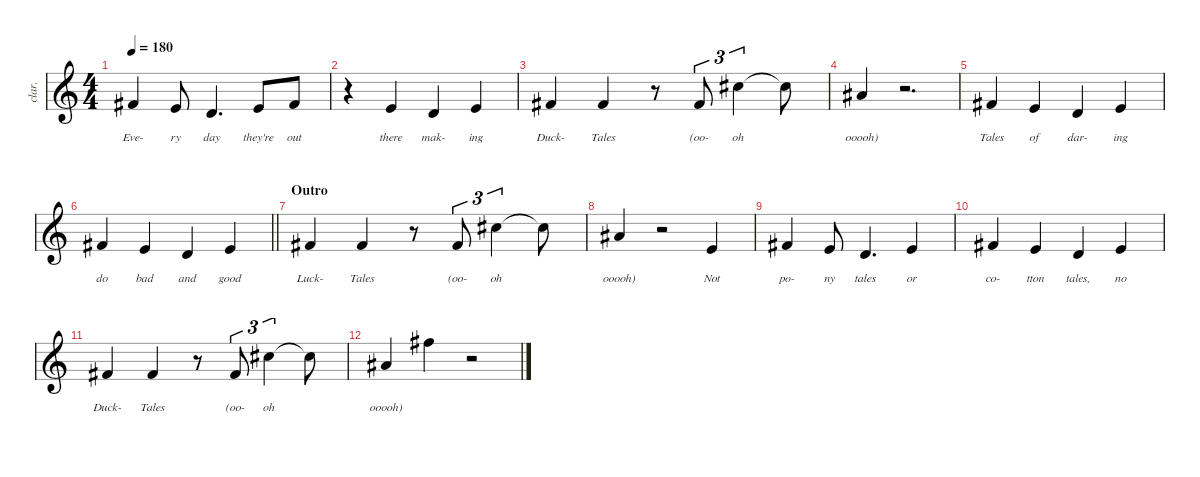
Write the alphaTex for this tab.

\defaultSystemsLayout 4
\hideDynamics
\bracketExtendMode nobrackets
\otherSystemsTrackNameOrientation horizontal
\track ("Voice" "clar.") {instrument clarinet}
\staff {score}
\tuning (E4 B3 G3 D3 A2 E2)
\ts (4 4)
\tempo 180
\clef g2
\ks c
7.2{acc #}.4{lyrics (0 "Eve-") lyrics (1 "") lyrics (2 "") lyrics (3 "") lyrics (4 "") dy f beam Up} 0.1.8{lyrics (0 "ry") lyrics (1 "") lyrics (2 "") lyrics (3 "") lyrics (4 "") beam Up} 7.3.4{d lyrics (0 "day") lyrics (1 "") lyrics (2 "") lyrics (3 "") lyrics (4 "") beam Up} 0.1.8{lyrics (0 "they're") lyrics (1 "") lyrics (2 "") lyrics (3 "") lyrics (4 "") beam Up} 7.2{acc #}.8{lyrics (0 "out") lyrics (1 "") lyrics (2 "") lyrics (3 "") lyrics (4 "") beam Up} |
r.4{beam Down} 0.1.4{lyrics (0 "there") lyrics (1 "") lyrics (2 "") lyrics (3 "") lyrics (4 "") beam Up} 7.3.4{lyrics (0 "mak-") lyrics (1 "") lyrics (2 "") lyrics (3 "") lyrics (4 "") beam Up} 0.1.4{lyrics (0 "ing") lyrics (1 "") lyrics (2 "") lyrics (3 "") lyrics (4 "") beam Up} |
7.2{acc #}.4{lyrics (0 "Duck-") lyrics (1 "") lyrics (2 "") lyrics (3 "") lyrics (4 "") beam Up} 7.2{acc #}.4{lyrics (0 "Tales") lyrics (1 "") lyrics (2 "") lyrics (3 "") lyrics (4 "") beam Up} r.8{beam Up} 7.2{acc #}.8{tu (3 2) lyrics (0 "(oo-") lyrics (1 "") lyrics (2 "") lyrics (3 "") lyrics (4 "") beam Up} 9.1{acc #}.4{tu (3 2) lyrics (0 "oh") lyrics (1 "") lyrics (2 "") lyrics (3 "") lyrics (4 "") beam Down} 9.1{t acc #}.8{beam Down} |
6.1{acc #}.4{lyrics (0 "ooooh)") lyrics (1 "") lyrics (2 "") lyrics (3 "") lyrics (4 "") beam Up} r.2{d beam Up} |
7.2{acc #}.4{lyrics (0 "Tales") lyrics (1 "") lyrics (2 "") lyrics (3 "") lyrics (4 "") beam Up} 0.1.4{lyrics (0 "of") lyrics (1 "") lyrics (2 "") lyrics (3 "") lyrics (4 "") beam Up} 7.3.4{lyrics (0 "dar-") lyrics (1 "") lyrics (2 "") lyrics (3 "") lyrics (4 "") beam Up} 0.1.4{lyrics (0 "ing") lyrics (1 "") lyrics (2 "") lyrics (3 "") lyrics (4 "") beam Up} |
\barLineRight lightlight
7.2{acc #}.4{lyrics (0 "do") lyrics (1 "") lyrics (2 "") lyrics (3 "") lyrics (4 "") beam Up} 0.1.4{lyrics (0 "bad") lyrics (1 "") lyrics (2 "") lyrics (3 "") lyrics (4 "") beam Up} 7.3.4{lyrics (0 "and") lyrics (1 "") lyrics (2 "") lyrics (3 "") lyrics (4 "") beam Up} 0.1.4{lyrics (0 "good") lyrics (1 "") lyrics (2 "") lyrics (3 "") lyrics (4 "") beam Up} |
\section ("" "Outro")
7.2{acc #}.4{lyrics (0 "Luck-") lyrics (1 "") lyrics (2 "") lyrics (3 "") lyrics (4 "") beam Up} 7.2{acc #}.4{lyrics (0 "Tales") lyrics (1 "") lyrics (2 "") lyrics (3 "") lyrics (4 "") beam Up} r.8{beam Up} 7.2{acc #}.8{tu (3 2) lyrics (0 "(oo-") lyrics (1 "") lyrics (2 "") lyrics (3 "") lyrics (4 "") beam Up} 9.1{acc #}.4{tu (3 2) lyrics (0 "oh") lyrics (1 "") lyrics (2 "") lyrics (3 "") lyrics (4 "") beam Down} 9.1{t acc #}.8{beam Down} |
6.1{acc #}.4{lyrics (0 "ooooh)") lyrics (1 "") lyrics (2 "") lyrics (3 "") lyrics (4 "") beam Up} r.2{beam Up} 5.2.4{lyrics (0 "Not") lyrics (1 "") lyrics (2 "") lyrics (3 "") lyrics (4 "") beam Up} |
7.2{acc #}.4{lyrics (0 "po-") lyrics (1 "") lyrics (2 "") lyrics (3 "") lyrics (4 "") beam Up} 0.1.8{lyrics (0 "ny") lyrics (1 "") lyrics (2 "") lyrics (3 "") lyrics (4 "") beam Up} 7.3.4{d lyrics (0 "tales") lyrics (1 "") lyrics (2 "") lyrics (3 "") lyrics (4 "") beam Up} 0.1.4{lyrics (0 "or") lyrics (1 "") lyrics (2 "") lyrics (3 "") lyrics (4 "") beam Up} |
7.2{acc #}.4{lyrics (0 "co-") lyrics (1 "") lyrics (2 "") lyrics (3 "") lyrics (4 "") beam Up} 0.1.4{lyrics (0 "tton") lyrics (1 "") lyrics (2 "") lyrics (3 "") lyrics (4 "") beam Up} 7.3.4{lyrics (0 "tales,") lyrics (1 "") lyrics (2 "") lyrics (3 "") lyrics (4 "") beam Up} 0.1.4{lyrics (0 "no") lyrics (1 "") lyrics (2 "") lyrics (3 "") lyrics (4 "") beam Up} |
7.2{acc #}.4{lyrics (0 "Duck-") lyrics (1 "") lyrics (2 "") lyrics (3 "") lyrics (4 "") beam Up} 7.2{acc #}.4{lyrics (0 "Tales") lyrics (1 "") lyrics (2 "") lyrics (3 "") lyrics (4 "") beam Up} r.8{beam Up} 7.2{acc #}.8{tu (3 2) lyrics (0 "(oo-") lyrics (1 "") lyrics (2 "") lyrics (3 "") lyrics (4 "") beam Up} 9.1{acc #}.4{tu (3 2) lyrics (0 "oh") lyrics (1 "") lyrics (2 "") lyrics (3 "") lyrics (4 "") beam Down} 9.1{t acc #}.8{beam Down} |
6.1{acc #}.4{lyrics (0 "ooooh)") lyrics (1 "") lyrics (2 "") lyrics (3 "") lyrics (4 "") beam Up} 14.1{acc #}.4{beam Down} r.2{beam Down}
